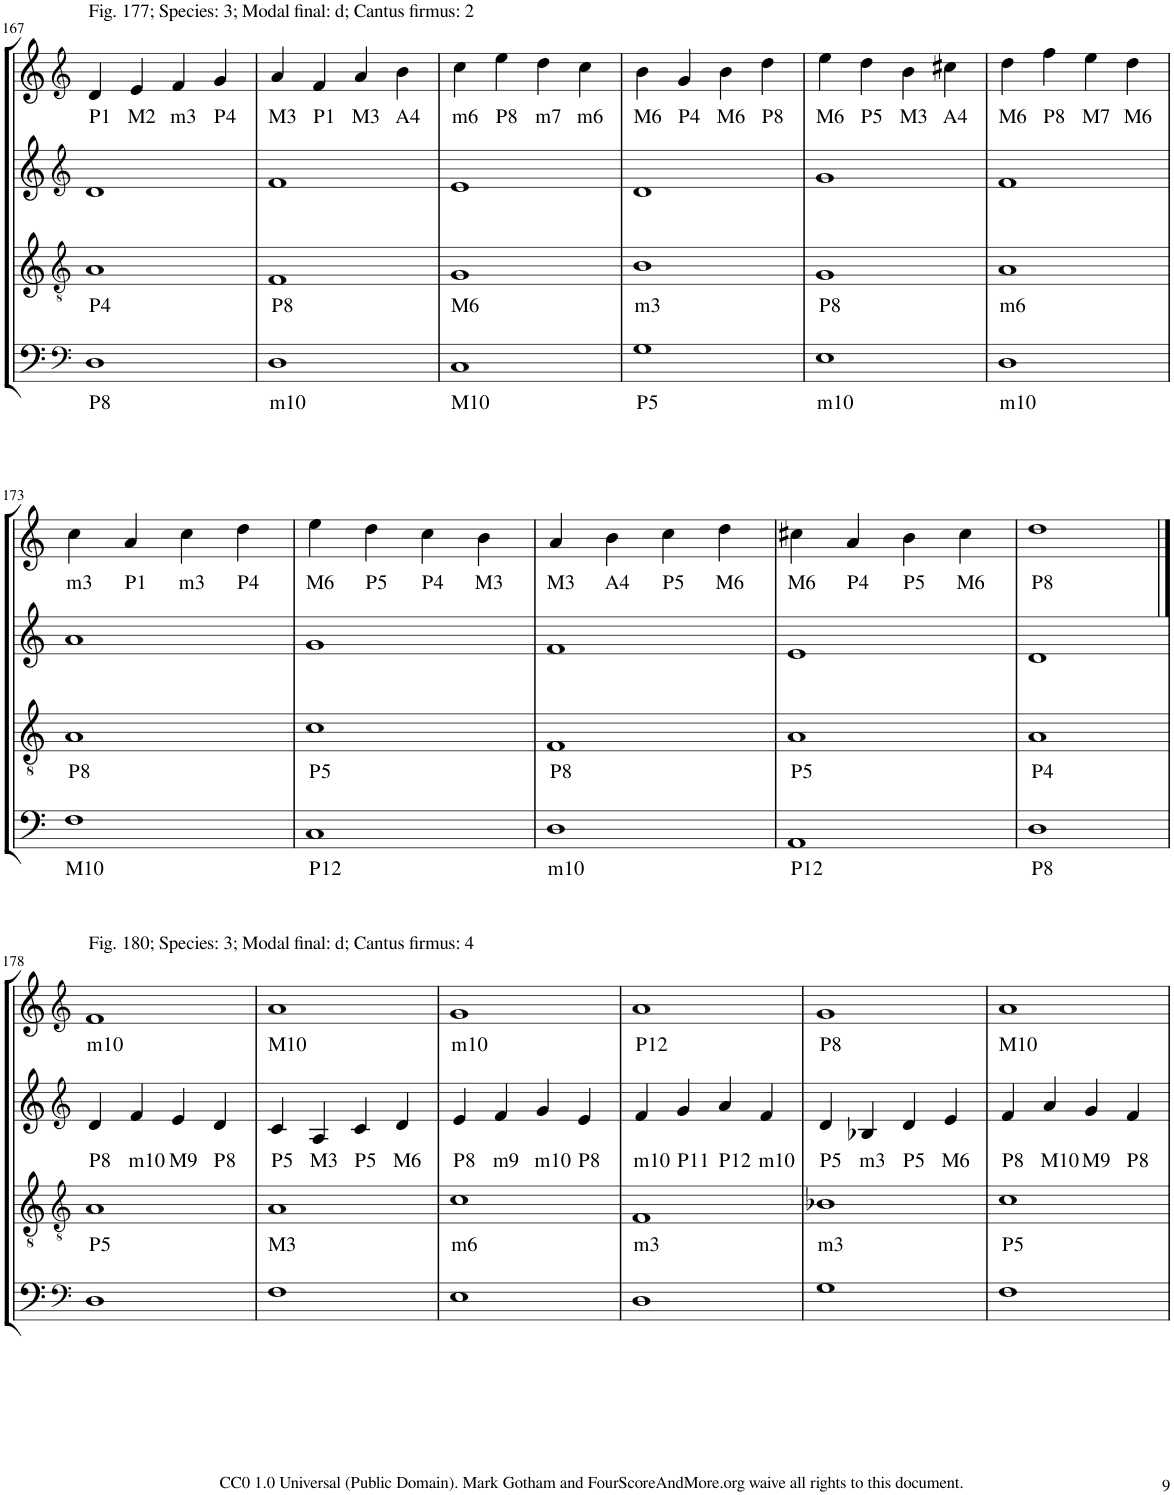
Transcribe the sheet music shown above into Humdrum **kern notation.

**kern	**text	**kern	**text	**kern	**text	**kern	**text
*part4	*part4	*part3	*part3	*part2	*part2	*part1	*part1
*staff4	*staff4	*staff3	*staff3	*staff2	*staff2	*staff1	*staff1
*I"Piano	*	*I"Piano	*	*I"Piano	*	*I"Piano	*
*I'Pno	*	*I'Pno	*	*I'Pno	*	*I'Pno	*
!!LO:PB:g=z
*clefF4	*	*clefGv2	*	*clefG2	*	*clefG2	*
*k[]	*	*k[]	*	*k[]	*	*k[]	*
*M4/4	*	*M4/4	*	*M4/4	*	*M4/4	*
=167	=167	=167	=167	=167	=167	=167	=167
!	!	!	!	!	!	!LO:TX:a:t=Fig. 177; Species&colon; 3; Modal final&colon; d; Cantus firmus&colon; 2	!
!	!LO:LY:b	!	!LO:LY:b	!	!	!	!LO:LY:b
1D	P8	1A	P4	1d	.	4d/	P1
!	!	!	!	!	!	!	!LO:LY:b
.	.	.	.	.	.	4e/	M2
!	!	!	!	!	!	!	!LO:LY:b
.	.	.	.	.	.	4f/	m3
!	!	!	!	!	!	!	!LO:LY:b
.	.	.	.	.	.	4g/	P4
=168	=168	=168	=168	=168	=168	=168	=168
!	!LO:LY:b	!	!LO:LY:b	!	!	!	!LO:LY:b
1D	m10	1F	P8	1f	.	4a/	M3
!	!	!	!	!	!	!	!LO:LY:b
.	.	.	.	.	.	4f/	P1
!	!	!	!	!	!	!	!LO:LY:b
.	.	.	.	.	.	4a/	M3
!	!	!	!	!	!	!	!LO:LY:b
.	.	.	.	.	.	4b\	A4
=169	=169	=169	=169	=169	=169	=169	=169
!	!LO:LY:b	!	!LO:LY:b	!	!	!	!LO:LY:b
1C	M10	1G	M6	1e	.	4cc\	m6
!	!	!	!	!	!	!	!LO:LY:b
.	.	.	.	.	.	4ee\	P8
!	!	!	!	!	!	!	!LO:LY:b
.	.	.	.	.	.	4dd\	m7
!	!	!	!	!	!	!	!LO:LY:b
.	.	.	.	.	.	4cc\	m6
=170	=170	=170	=170	=170	=170	=170	=170
!	!LO:LY:b	!	!LO:LY:b	!	!	!	!LO:LY:b
1G	P5	1B	m3	1d	.	4b\	M6
!	!	!	!	!	!	!	!LO:LY:b
.	.	.	.	.	.	4g/	P4
!	!	!	!	!	!	!	!LO:LY:b
.	.	.	.	.	.	4b\	M6
!	!	!	!	!	!	!	!LO:LY:b
.	.	.	.	.	.	4dd\	P8
=171	=171	=171	=171	=171	=171	=171	=171
!	!LO:LY:b	!	!LO:LY:b	!	!	!	!LO:LY:b
1E	m10	1G	P8	1g	.	4ee\	M6
!	!	!	!	!	!	!	!LO:LY:b
.	.	.	.	.	.	4dd\	P5
!	!	!	!	!	!	!	!LO:LY:b
.	.	.	.	.	.	4b\	M3
!	!	!	!	!	!	!	!LO:LY:b
.	.	.	.	.	.	4cc#X\	A4
=172	=172	=172	=172	=172	=172	=172	=172
!	!LO:LY:b	!	!LO:LY:b	!	!	!	!LO:LY:b
1D	m10	1A	m6	1f	.	4dd\	M6
!	!	!	!	!	!	!	!LO:LY:b
.	.	.	.	.	.	4ff\	P8
!	!	!	!	!	!	!	!LO:LY:b
.	.	.	.	.	.	4ee\	M7
!	!	!	!	!	!	!	!LO:LY:b
.	.	.	.	.	.	4dd\	M6
!!LO:LB:g=z
=173	=173	=173	=173	=173	=173	=173	=173
!	!LO:LY:b	!	!LO:LY:b	!	!	!	!LO:LY:b
1F	M10	1A	P8	1a	.	4cc\	m3
!	!	!	!	!	!	!	!LO:LY:b
.	.	.	.	.	.	4a/	P1
!	!	!	!	!	!	!	!LO:LY:b
.	.	.	.	.	.	4cc\	m3
!	!	!	!	!	!	!	!LO:LY:b
.	.	.	.	.	.	4dd\	P4
=174	=174	=174	=174	=174	=174	=174	=174
!	!LO:LY:b	!	!LO:LY:b	!	!	!	!LO:LY:b
1C	P12	1c	P5	1g	.	4ee\	M6
!	!	!	!	!	!	!	!LO:LY:b
.	.	.	.	.	.	4dd\	P5
!	!	!	!	!	!	!	!LO:LY:b
.	.	.	.	.	.	4cc\	P4
!	!	!	!	!	!	!	!LO:LY:b
.	.	.	.	.	.	4b\	M3
=175	=175	=175	=175	=175	=175	=175	=175
!	!LO:LY:b	!	!LO:LY:b	!	!	!	!LO:LY:b
1D	m10	1F	P8	1f	.	4a/	M3
!	!	!	!	!	!	!	!LO:LY:b
.	.	.	.	.	.	4b\	A4
!	!	!	!	!	!	!	!LO:LY:b
.	.	.	.	.	.	4cc\	P5
!	!	!	!	!	!	!	!LO:LY:b
.	.	.	.	.	.	4dd\	M6
=176	=176	=176	=176	=176	=176	=176	=176
!	!LO:LY:b	!	!LO:LY:b	!	!	!	!LO:LY:b
1AA	P12	1A	P5	1e	.	4cc#X\	M6
!	!	!	!	!	!	!	!LO:LY:b
.	.	.	.	.	.	4a/	P4
!	!	!	!	!	!	!	!LO:LY:b
.	.	.	.	.	.	4b\	P5
!	!	!	!	!	!	!	!LO:LY:b
.	.	.	.	.	.	4cc#\	M6
=177	=177	=177	=177	=177	=177	=177	=177
!	!LO:LY:b	!	!LO:LY:b	!	!	!	!LO:LY:b
1D	P8	1A	P4	1d	.	1dd	P8
!!LO:LB:g=z
==178	==178	==178	==178	==178	==178	==178	==178
*clefF4	*	*clefGv2	*	*clefG2	*	*clefG2	*
!	!	!	!	!	!	!LO:TX:a:t=Fig. 180; Species&colon; 3; Modal final&colon; d; Cantus firmus&colon; 4	!
!	!	!	!LO:LY:b	!	!LO:LY:b	!	!LO:LY:b
1D	.	1A	P5	4d/	P8	1f	m10
!	!	!	!	!	!LO:LY:b	!	!
.	.	.	.	4f/	m10	.	.
!	!	!	!	!	!LO:LY:b	!	!
.	.	.	.	4e/	M9	.	.
!	!	!	!	!	!LO:LY:b	!	!
.	.	.	.	4d/	P8	.	.
=179	=179	=179	=179	=179	=179	=179	=179
!	!	!	!LO:LY:b	!	!LO:LY:b	!	!LO:LY:b
1F	.	1A	M3	4c/	P5	1a	M10
!	!	!	!	!	!LO:LY:b	!	!
.	.	.	.	4A/	M3	.	.
!	!	!	!	!	!LO:LY:b	!	!
.	.	.	.	4c/	P5	.	.
!	!	!	!	!	!LO:LY:b	!	!
.	.	.	.	4d/	M6	.	.
=180	=180	=180	=180	=180	=180	=180	=180
!	!	!	!LO:LY:b	!	!LO:LY:b	!	!LO:LY:b
1E	.	1c	m6	4e/	P8	1g	m10
!	!	!	!	!	!LO:LY:b	!	!
.	.	.	.	4f/	m9	.	.
!	!	!	!	!	!LO:LY:b	!	!
.	.	.	.	4g/	m10	.	.
!	!	!	!	!	!LO:LY:b	!	!
.	.	.	.	4e/	P8	.	.
=181	=181	=181	=181	=181	=181	=181	=181
!	!	!	!LO:LY:b	!	!LO:LY:b	!	!LO:LY:b
1D	.	1F	m3	4f/	m10	1a	P12
!	!	!	!	!	!LO:LY:b	!	!
.	.	.	.	4g/	P11	.	.
!	!	!	!	!	!LO:LY:b	!	!
.	.	.	.	4a/	P12	.	.
!	!	!	!	!	!LO:LY:b	!	!
.	.	.	.	4f/	m10	.	.
=182	=182	=182	=182	=182	=182	=182	=182
!	!	!	!LO:LY:b	!	!LO:LY:b	!	!LO:LY:b
1G	.	1B-X	m3	4d/	P5	1g	P8
!	!	!	!	!	!LO:LY:b	!	!
.	.	.	.	4B-X/	m3	.	.
!	!	!	!	!	!LO:LY:b	!	!
.	.	.	.	4d/	P5	.	.
!	!	!	!	!	!LO:LY:b	!	!
.	.	.	.	4e/	M6	.	.
=183	=183	=183	=183	=183	=183	=183	=183
!	!	!	!LO:LY:b	!	!LO:LY:b	!	!LO:LY:b
1F	.	1c	P5	4f/	P8	1a	M10
!	!	!	!	!	!LO:LY:b	!	!
.	.	.	.	4a/	M10	.	.
!	!	!	!	!	!LO:LY:b	!	!
.	.	.	.	4g/	M9	.	.
!	!	!	!	!	!LO:LY:b	!	!
.	.	.	.	4f/	P8	.	.
=	=	=	=	=	=	=	=
*-	*-	*-	*-	*-	*-	*-	*-
